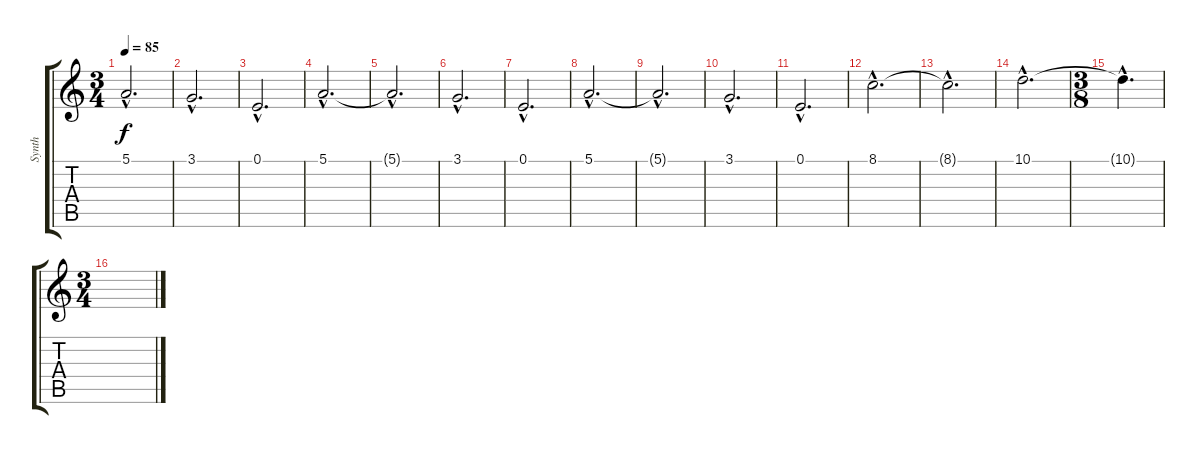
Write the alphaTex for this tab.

\track ("Synth" "Synth") {instrument synthstrings1}
\staff {score tabs}
\tuning (E4 B3 G3 D3 A2 E2) {hide}
\ts (3 4)
\tempo 85
\clef g2
\ks c
5.1{hac t}.2{d dy f} |
3.1{hac}.2{d} |
0.1{hac}.2{d} |
5.1{hac}.2{d} |
5.1{hac t}.2{d} |
3.1{hac}.2{d} |
0.1{hac}.2{d} |
5.1{hac}.2{d} |
5.1{hac t}.2{d} |
3.1{hac}.2{d} |
0.1{hac}.2{d} |
8.1{hac}.2{d} |
8.1{hac t}.2{d} |
10.1{hac}.2{d} |
\ts (3 8)
10.1{hac t}.4{d} |
\ts (3 4)
